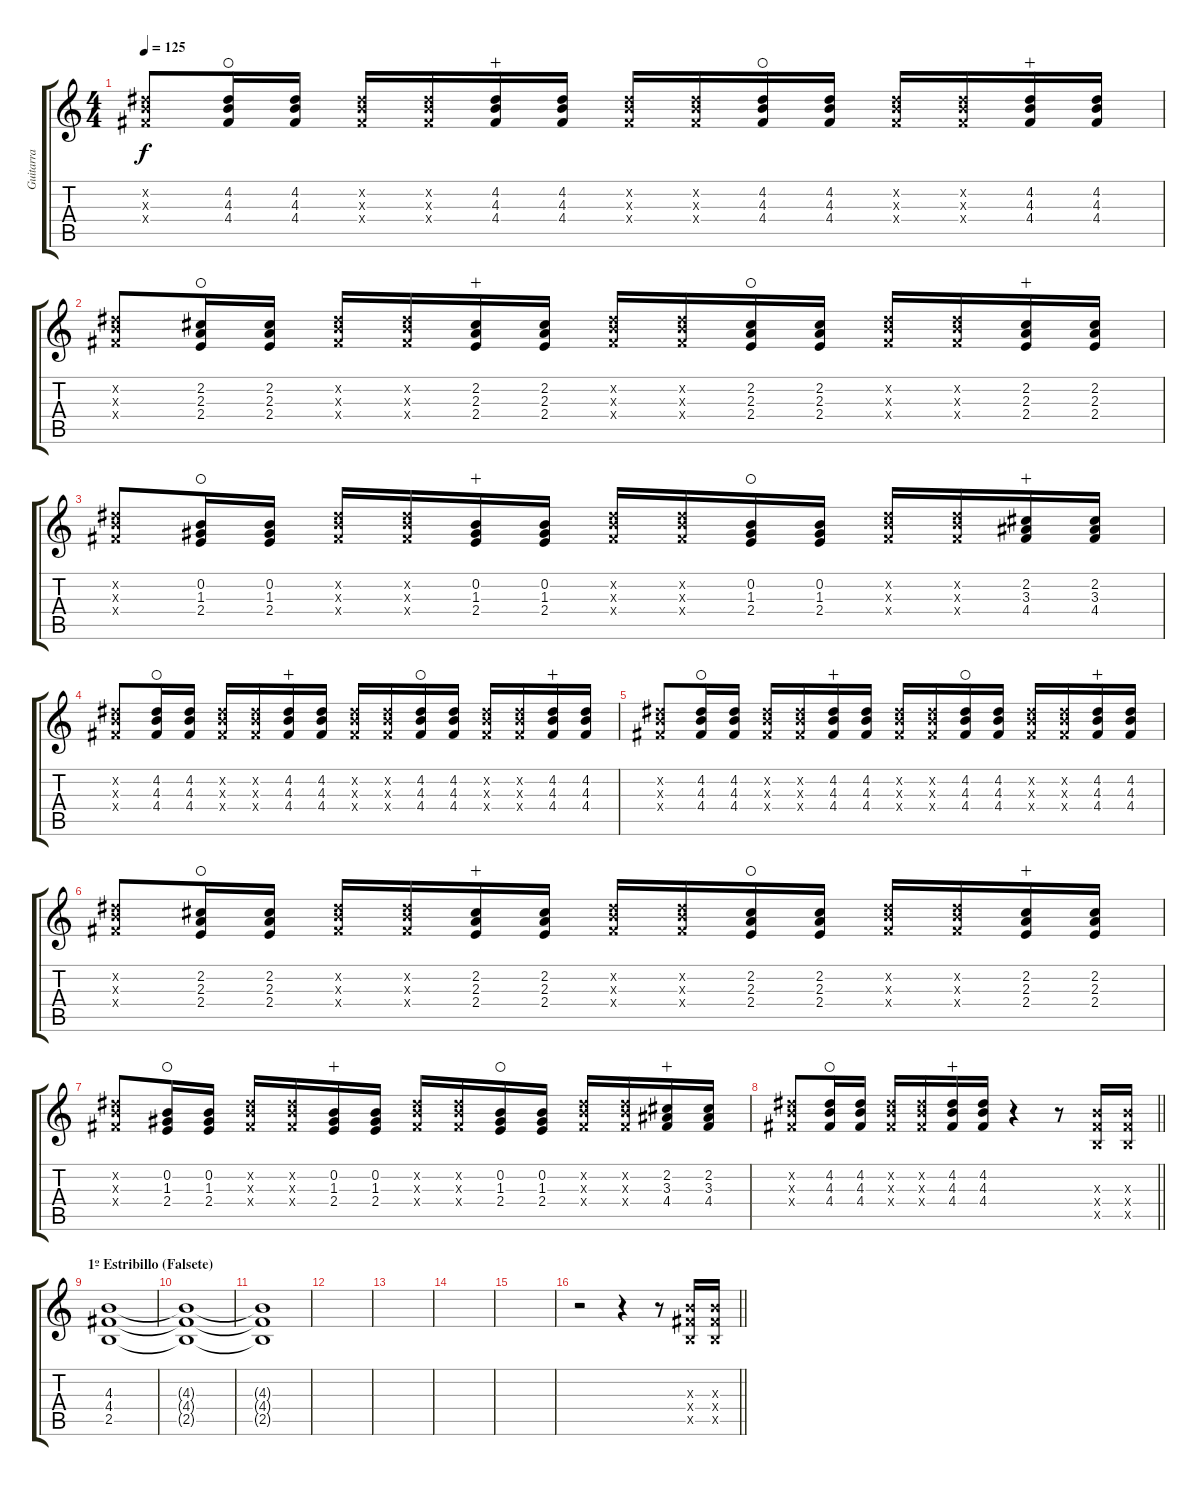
\track ("Guitarra" "Guitarra") {instrument overdrivenguitar}
\staff {score tabs}
\tuning (E4 B3 G3 D3 A2 E2) {hide}
\ts (4 4)
\tempo 125
\clef g2
\ks c
(4.2{x} 4.3{x} 4.4{x}).8{dy f} (4.2 4.3 4.4).16{waho} (4.2 4.3 4.4).16 (4.2{x} 4.3{x} 4.4{x}).16 (4.2{x} 4.3{x} 4.4{x}).16 (4.2 4.3 4.4).16{wahc} (4.2 4.3 4.4).16 (4.2{x} 4.3{x} 4.4{x}).16 (4.2{x} 4.3{x} 4.4{x}).16 (4.2 4.3 4.4).16{waho} (4.2 4.3 4.4).16 (4.2{x} 4.3{x} 4.4{x}).16 (4.2{x} 4.3{x} 4.4{x}).16 (4.2 4.3 4.4).16{wahc} (4.2 4.3 4.4).16 |
(4.2{x} 4.3{x} 4.4{x}).8 (2.2 2.3 2.4).16{waho} (2.2 2.3 2.4).16 (4.2{x} 4.3{x} 4.4{x}).16 (4.2{x} 4.3{x} 4.4{x}).16 (2.2 2.3 2.4).16{wahc} (2.2 2.3 2.4).16 (4.2{x} 4.3{x} 4.4{x}).16 (4.2{x} 4.3{x} 4.4{x}).16 (2.2 2.3 2.4).16{waho} (2.2 2.3 2.4).16 (4.2{x} 4.3{x} 4.4{x}).16 (4.2{x} 4.3{x} 4.4{x}).16 (2.2 2.3 2.4).16{wahc} (2.2 2.3 2.4).16 |
(4.2{x} 4.3{x} 4.4{x}).8 (0.2 1.3 2.4).16{waho} (0.2 1.3 2.4).16 (4.2{x} 4.3{x} 4.4{x}).16 (4.2{x} 4.3{x} 4.4{x}).16 (0.2 1.3 2.4).16{wahc} (0.2 1.3 2.4).16 (4.2{x} 4.3{x} 4.4{x}).16 (4.2{x} 4.3{x} 4.4{x}).16 (0.2 1.3 2.4).16{waho} (0.2 1.3 2.4).16 (4.2{x} 4.3{x} 4.4{x}).16 (4.2{x} 4.3{x} 4.4{x}).16 (2.2 3.3 4.4).16{wahc} (2.2 3.3 4.4).16 |
(4.2{x} 4.3{x} 4.4{x}).8 (4.2 4.3 4.4).16{waho} (4.2 4.3 4.4).16 (4.2{x} 4.3{x} 4.4{x}).16 (4.2{x} 4.3{x} 4.4{x}).16 (4.2 4.3 4.4).16{wahc} (4.2 4.3 4.4).16 (4.2{x} 4.3{x} 4.4{x}).16 (4.2{x} 4.3{x} 4.4{x}).16 (4.2 4.3 4.4).16{waho} (4.2 4.3 4.4).16 (4.2{x} 4.3{x} 4.4{x}).16 (4.2{x} 4.3{x} 4.4{x}).16 (4.2 4.3 4.4).16{wahc} (4.2 4.3 4.4).16 |
(4.2{x} 4.3{x} 4.4{x}).8 (4.2 4.3 4.4).16{waho} (4.2 4.3 4.4).16 (4.2{x} 4.3{x} 4.4{x}).16 (4.2{x} 4.3{x} 4.4{x}).16 (4.2 4.3 4.4).16{wahc} (4.2 4.3 4.4).16 (4.2{x} 4.3{x} 4.4{x}).16 (4.2{x} 4.3{x} 4.4{x}).16 (4.2 4.3 4.4).16{waho} (4.2 4.3 4.4).16 (4.2{x} 4.3{x} 4.4{x}).16 (4.2{x} 4.3{x} 4.4{x}).16 (4.2 4.3 4.4).16{wahc} (4.2 4.3 4.4).16 |
(4.2{x} 4.3{x} 4.4{x}).8 (2.2 2.3 2.4).16{waho} (2.2 2.3 2.4).16 (4.2{x} 4.3{x} 4.4{x}).16 (4.2{x} 4.3{x} 4.4{x}).16 (2.2 2.3 2.4).16{wahc} (2.2 2.3 2.4).16 (4.2{x} 4.3{x} 4.4{x}).16 (4.2{x} 4.3{x} 4.4{x}).16 (2.2 2.3 2.4).16{waho} (2.2 2.3 2.4).16 (4.2{x} 4.3{x} 4.4{x}).16 (4.2{x} 4.3{x} 4.4{x}).16 (2.2 2.3 2.4).16{wahc} (2.2 2.3 2.4).16 |
(4.2{x} 4.3{x} 4.4{x}).8 (0.2 1.3 2.4).16{waho} (0.2 1.3 2.4).16 (4.2{x} 4.3{x} 4.4{x}).16 (4.2{x} 4.3{x} 4.4{x}).16 (0.2 1.3 2.4).16{wahc} (0.2 1.3 2.4).16 (4.2{x} 4.3{x} 4.4{x}).16 (4.2{x} 4.3{x} 4.4{x}).16 (0.2 1.3 2.4).16{waho} (0.2 1.3 2.4).16 (4.2{x} 4.3{x} 4.4{x}).16 (4.2{x} 4.3{x} 4.4{x}).16 (2.2 3.3 4.4).16{wahc} (2.2 3.3 4.4).16 |
\barLineRight lightlight
(4.2{x} 4.3{x} 4.4{x}).8 (4.2 4.3 4.4).16{waho} (4.2 4.3 4.4).16 (4.2{x} 4.3{x} 4.4{x}).16 (4.2{x} 4.3{x} 4.4{x}).16 (4.2 4.3 4.4).16{wahc} (4.2 4.3 4.4).16 r.4 r.8 (4.3{x} 4.4{x} 2.5{x}).16 (4.3{x} 4.4{x} 2.5{x}).16 |
\section ("" "1º Estribillo (Falsete)")
(4.3 4.4 2.5).1 |
(4.3{t} 4.4{t} 2.5{t}).1 |
(4.3{t} 4.4{t} 2.5{t}).1 |
|
|
|
|
\barLineRight lightlight
r.2 r.4 r.8 (4.3{x} 4.4{x} 2.5{x}).16 (4.3{x} 4.4{x} 2.5{x}).16
